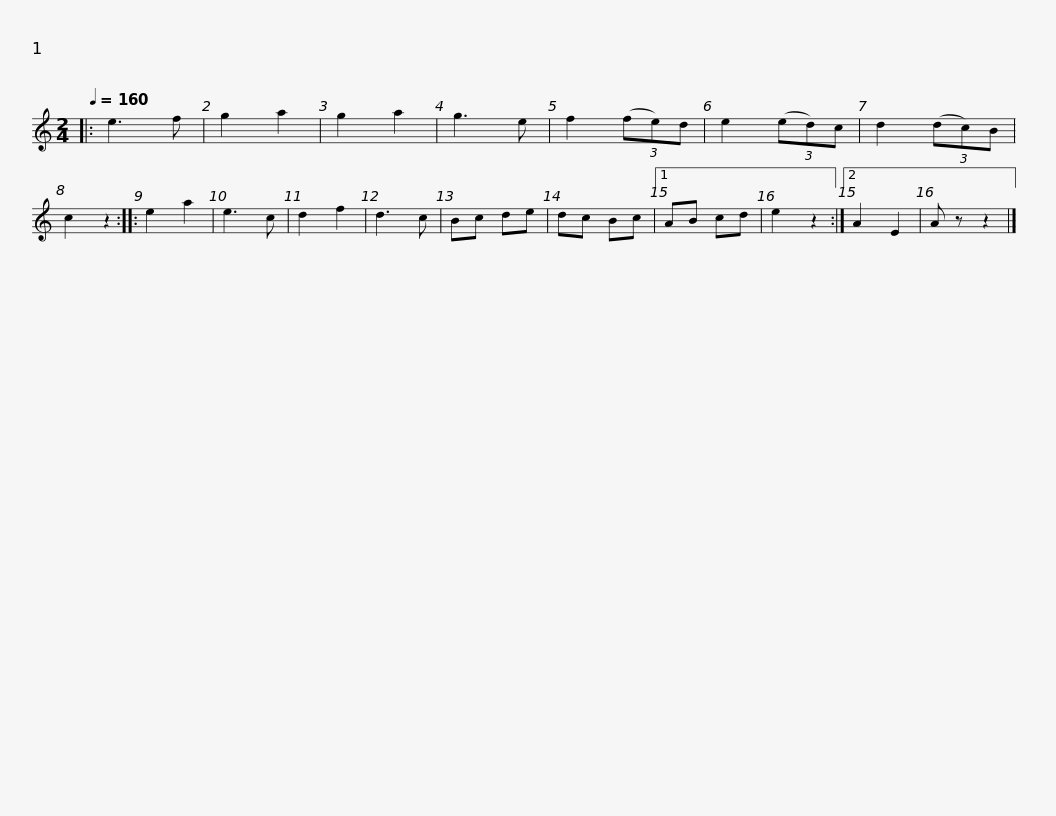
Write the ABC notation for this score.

X:1
L:1/8
Q:1/4=160
M:2/4
I:linebreak $
K:C
V:1 treble
V:1
|: e3 f | g2 a2 | g2 a2 | g3 e | f2 (3(fe)d | %5
 e2 (3(ed)c | d2 (3(dc)B | c2 z2 :: e2 a2 | e3 c | %10
 d2 f2 | d3 c | Bc de |$ dc Bc |1 AB cd | %15
 e2 z2 :|2 A2 E2 | A z z2 |] %18
